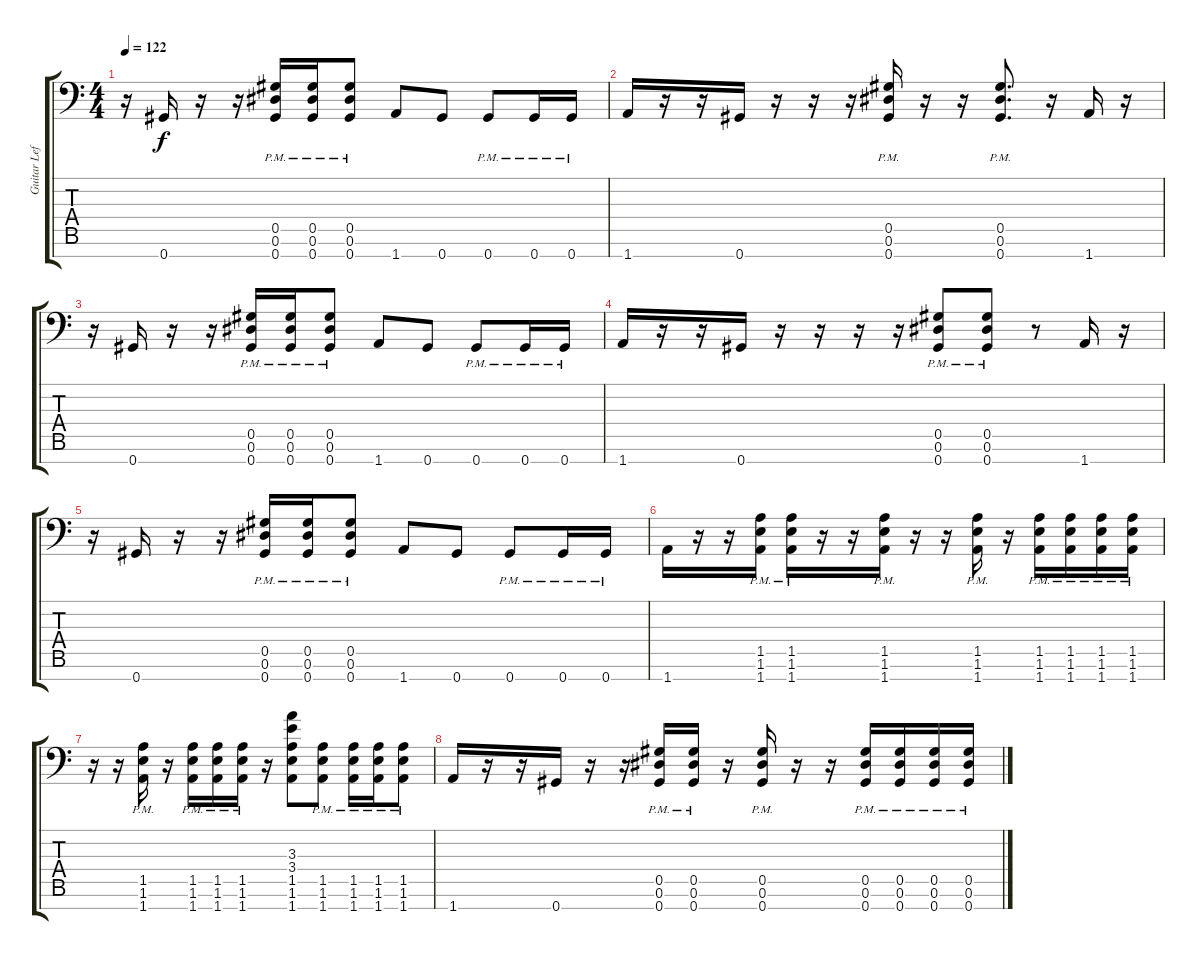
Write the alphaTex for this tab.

\track ("Guitar Left" "Guitar Lef") {instrument distortionguitar}
\staff {score tabs}
\tuning (Eb4 Bb3 Gb3 Db3 Ab2 Eb2 Ab1) {hide}
\ts (4 4)
\tempo 122
\clef f4
\ks c
r.16{dy f} 0.7.16 r.16 r.16 (0.5{pm} 0.6{pm} 0.7{pm}).16 (0.5{pm} 0.6{pm} 0.7{pm}).16 (0.5{pm} 0.6{pm} 0.7{pm}).8 1.7.8 0.7.8 0.7{pm}.8 0.7{pm}.16 0.7{pm}.16 |
1.7.16 r.16 r.16 0.7.16 r.16 r.16 r.16 (0.5{pm} 0.6{pm} 0.7{pm}).16 r.16 r.16 (0.5{pm} 0.6{pm} 0.7{pm}).8{d} r.16 1.7.16 r.16 |
r.16 0.7.16 r.16 r.16 (0.5{pm} 0.6{pm} 0.7{pm}).16 (0.5{pm} 0.6{pm} 0.7{pm}).16 (0.5{pm} 0.6{pm} 0.7{pm}).8 1.7.8 0.7.8 0.7{pm}.8 0.7{pm}.16 0.7{pm}.16 |
1.7.16 r.16 r.16 0.7.16 r.16 r.16 r.16 r.16 (0.5{pm} 0.6{pm} 0.7{pm}).8 (0.5{pm} 0.6{pm} 0.7{pm}).8 r.8 1.7.16 r.16 |
r.16 0.7.16 r.16 r.16 (0.5{pm} 0.6{pm} 0.7{pm}).16 (0.5{pm} 0.6{pm} 0.7{pm}).16 (0.5{pm} 0.6{pm} 0.7{pm}).8 1.7.8 0.7.8 0.7{pm}.8 0.7{pm}.16 0.7{pm}.16 |
1.7.16 r.16 r.16 (1.5{pm} 1.6{pm} 1.7{pm}).16 (1.5{pm} 1.6{pm} 1.7{pm}).16 r.16 r.16 (1.5{pm} 1.6{pm} 1.7{pm}).16 r.16 r.16 (1.5{pm} 1.6{pm} 1.7{pm}).16 r.16 (1.5{pm} 1.6{pm} 1.7{pm}).16 (1.5{pm} 1.6{pm} 1.7{pm}).16 (1.5{pm} 1.6{pm} 1.7{pm}).16 (1.5{pm} 1.6{pm} 1.7{pm}).16 |
r.16 r.16 (1.5{pm} 1.6{pm} 1.7{pm}).16 r.16 (1.5{pm} 1.6{pm} 1.7{pm}).16 (1.5{pm} 1.6{pm} 1.7{pm}).16 (1.5{pm} 1.6{pm} 1.7{pm}).16 r.16 (3.3 3.4 1.5 1.6 1.7).8 (1.5{pm} 1.6{pm} 1.7{pm}).8 (1.5{pm} 1.6{pm} 1.7{pm}).16 (1.5{pm} 1.6{pm} 1.7{pm}).16 (1.5{pm} 1.6{pm} 1.7{pm}).8 |
1.7.16 r.16 r.16 0.7.16 r.16 r.16 (0.5{pm} 0.6{pm} 0.7{pm}).16 (0.5{pm} 0.6{pm} 0.7{pm}).16 r.16 (0.5{pm} 0.6{pm} 0.7{pm}).16 r.16 r.16 (0.5{pm} 0.6{pm} 0.7{pm}).16 (0.5{pm} 0.6{pm} 0.7{pm}).16 (0.5{pm} 0.6{pm} 0.7{pm}).16 (0.5{pm} 0.6{pm} 0.7{pm}).16
